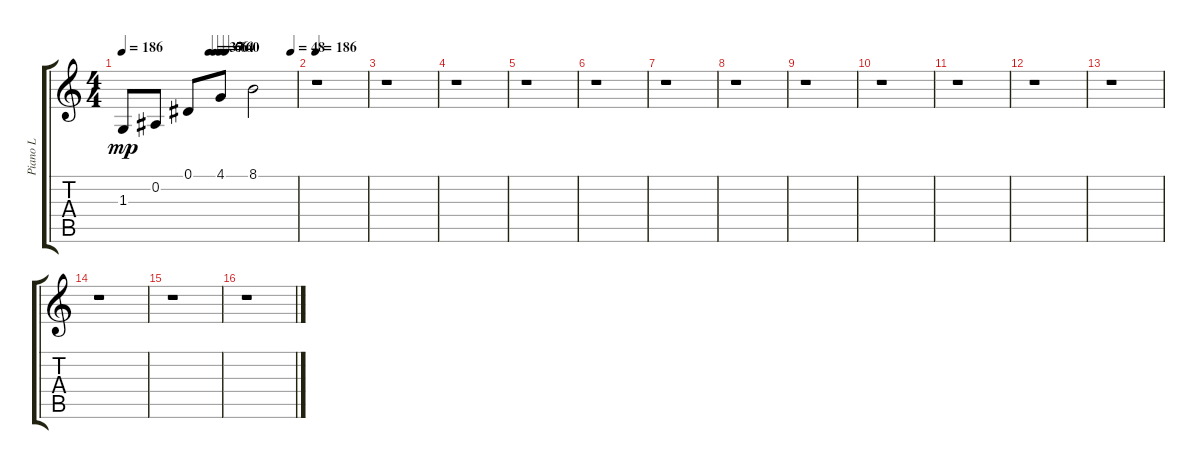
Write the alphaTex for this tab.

\track ("Piano L" "Piano L") {instrument brightacousticpiano}
\staff {score tabs}
\tuning (Eb4 Bb3 Gb3 Db3 Ab2 Eb2) {hide}
\ts (4 4)
\tempo 186
\tempo (37 0.5)
\tempo (66 0.53125)
\tempo (64 0.5625)
\tempo (60 0.59375)
\tempo (48 0.96875)
\clef g2
\ks c
1.3.8{dy mp} 0.2.8 0.1.8 4.1.8 8.1.2 |
\tempo 186
r.1 |
r.1 |
r.1 |
r.1 |
r.1 |
r.1 |
r.1 |
r.1 |
r.1 |
r.1 |
r.1 |
r.1 |
r.1 |
r.1 |
r.1
